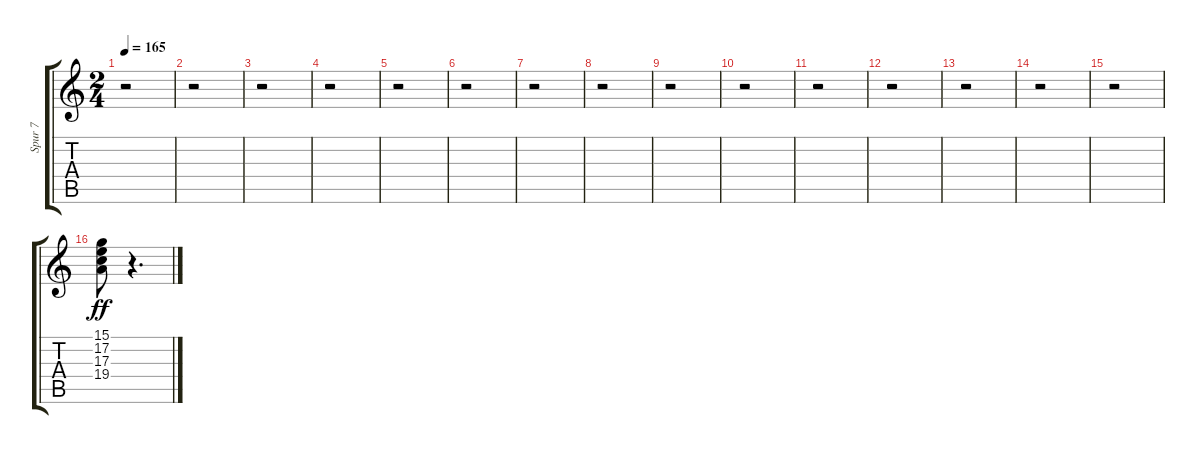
\track ("Spur 7" "Spur 7") {instrument brasssection}
\staff {score tabs}
\tuning (E4 B3 G3 D3 A2 E2) {hide}
\ts (2 4)
\tempo 165
\clef g2
\ks c
r.2{dy ff} |
r.2 |
r.2 |
r.2 |
r.2 |
r.2 |
r.2 |
r.2 |
r.2 |
r.2 |
r.2 |
r.2 |
r.2 |
r.2 |
r.2 |
(15.1 17.2 17.3 19.4).8 r.4{d}
